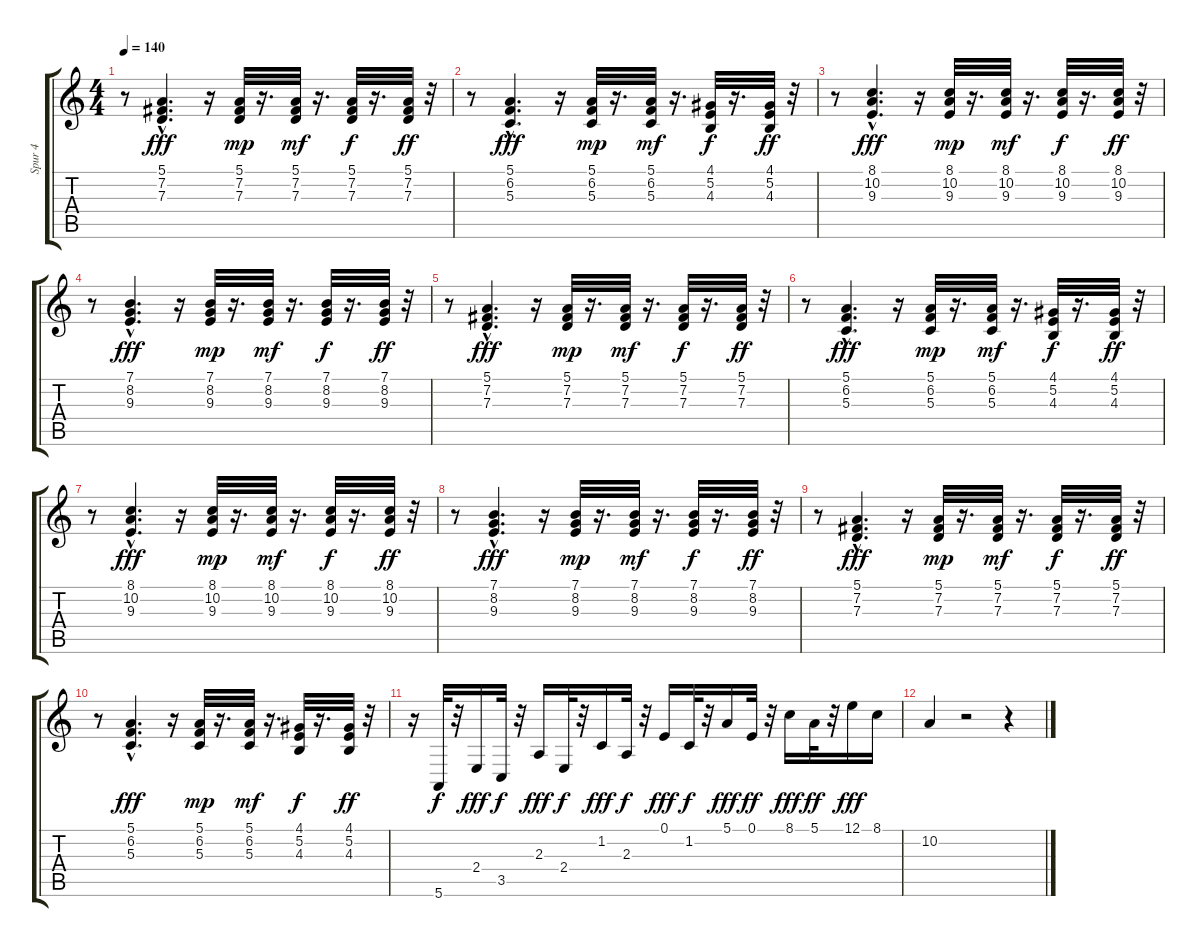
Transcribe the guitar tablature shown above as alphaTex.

\track ("Spur 4" "Spur 4") {instrument acousticgrandpiano}
\staff {score tabs}
\tuning (E4 B3 G3 D3 A2 E2) {hide}
\ts (4 4)
\tempo 140
\clef g2
\ks c
r.8{dy ff} (5.1{hac} 7.2{hac} 7.3{hac}).4{d dy fff} r.16 (5.1 7.2 7.3).32{dy mp} r.16{d} (5.1 7.2 7.3).32{dy mf} r.16{d} (5.1 7.2 7.3).32{dy f} r.16{d} (5.1 7.2 7.3).32{dy ff} r.32 |
r.8 (5.1{hac} 6.2{hac} 5.3{hac}).4{d dy fff} r.16 (5.1 6.2 5.3).32{dy mp} r.16{d} (5.1 6.2 5.3).32{dy mf} r.16{d} (4.1 5.2 4.3).32{dy f} r.16{d} (4.1 5.2 4.3).32{dy ff} r.32 |
r.8 (8.1{hac} 10.2{hac} 9.3{hac}).4{d dy fff} r.16 (8.1 10.2 9.3).32{dy mp} r.16{d} (8.1 10.2 9.3).32{dy mf} r.16{d} (8.1 10.2 9.3).32{dy f} r.16{d} (8.1 10.2 9.3).32{dy ff} r.32 |
r.8 (7.1{hac} 8.2{hac} 9.3{hac}).4{d dy fff} r.16 (7.1 8.2 9.3).32{dy mp} r.16{d} (7.1 8.2 9.3).32{dy mf} r.16{d} (7.1 8.2 9.3).32{dy f} r.16{d} (7.1 8.2 9.3).32{dy ff} r.32 |
r.8 (5.1{hac} 7.2{hac} 7.3{hac}).4{d dy fff} r.16 (5.1 7.2 7.3).32{dy mp} r.16{d} (5.1 7.2 7.3).32{dy mf} r.16{d} (5.1 7.2 7.3).32{dy f} r.16{d} (5.1 7.2 7.3).32{dy ff} r.32 |
r.8 (5.1{hac} 6.2{hac} 5.3{hac}).4{d dy fff} r.16 (5.1 6.2 5.3).32{dy mp} r.16{d} (5.1 6.2 5.3).32{dy mf} r.16{d} (4.1 5.2 4.3).32{dy f} r.16{d} (4.1 5.2 4.3).32{dy ff} r.32 |
r.8 (8.1{hac} 10.2{hac} 9.3{hac}).4{d dy fff} r.16 (8.1 10.2 9.3).32{dy mp} r.16{d} (8.1 10.2 9.3).32{dy mf} r.16{d} (8.1 10.2 9.3).32{dy f} r.16{d} (8.1 10.2 9.3).32{dy ff} r.32 |
r.8 (7.1{hac} 8.2{hac} 9.3{hac}).4{d dy fff} r.16 (7.1 8.2 9.3).32{dy mp} r.16{d} (7.1 8.2 9.3).32{dy mf} r.16{d} (7.1 8.2 9.3).32{dy f} r.16{d} (7.1 8.2 9.3).32{dy ff} r.32 |
r.8 (5.1{hac} 7.2{hac} 7.3{hac}).4{d dy fff} r.16 (5.1 7.2 7.3).32{dy mp} r.16{d} (5.1 7.2 7.3).32{dy mf} r.16{d} (5.1 7.2 7.3).32{dy f} r.16{d} (5.1 7.2 7.3).32{dy ff} r.32 |
r.8 (5.1{hac} 6.2{hac} 5.3{hac}).4{d dy fff} r.16 (5.1 6.2 5.3).32{dy mp} r.16{d} (5.1 6.2 5.3).32{dy mf} r.16{d} (4.1 5.2 4.3).32{dy f} r.16{d} (4.1 5.2 4.3).32{dy ff} r.32 |
r.16 5.6.32{dy f} r.32 2.4.16{dy fff} 3.5.32{dy f} r.32 2.3.16{dy fff} 2.4.32{dy f} r.32 1.2.16{dy fff} 2.3.32{dy f} r.32 0.1.16{dy fff} 1.2.32{dy f} r.32 5.1.16{dy fff} 0.1.32{dy ff} r.32 8.1.16{dy fff} 5.1.32{dy ff} r.32 12.1.16{dy fff} 8.1.16 |
10.2.4 r.2 r.4
